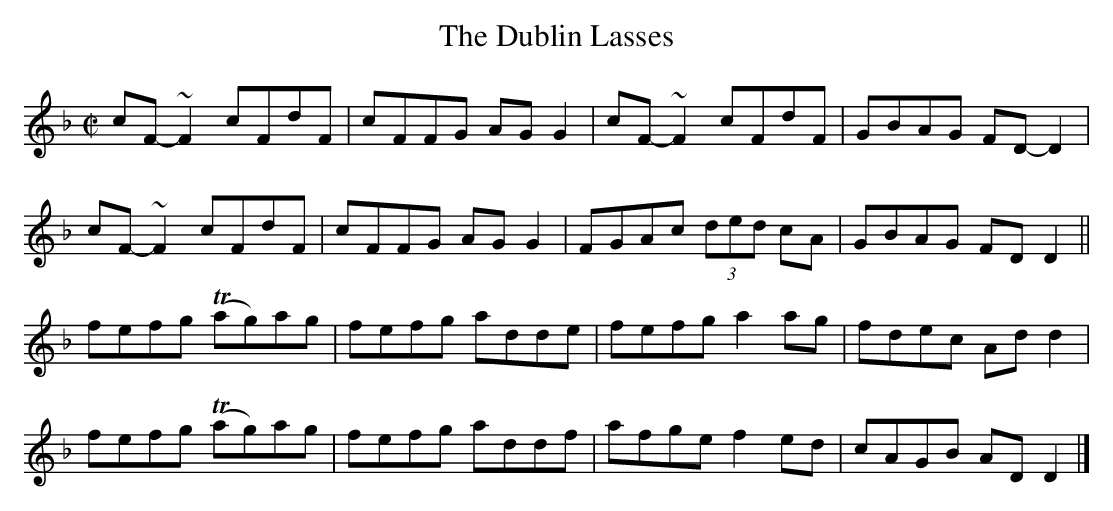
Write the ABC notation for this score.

X:1
T: The Dublin Lasses
M: C|
L: 1/8
K: Dm
cF-~F2cFdF|cFFG AGG2|cF-~F2cFdF|GBAG FD-D2|
cF-~F2cFdF|cFFG AGG2|FGAc (3ded cA|GBAG FDD2||
fefg T(ag)ag|fefg adde|fefga2ag|fdec Add2|
fefg T(ag)ag|fefg addf|afgef2ed|cAGB ADD2|]
